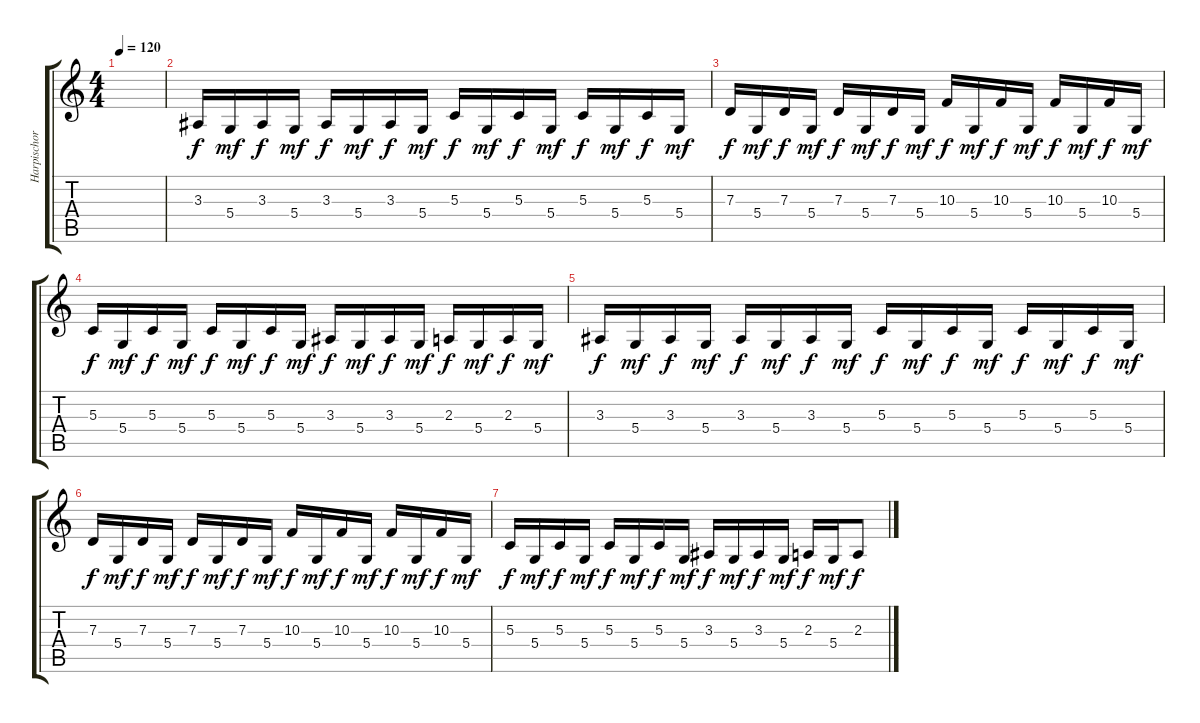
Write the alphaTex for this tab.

\track ("Harpischord" "Harpischor") {instrument harpsichord}
\staff {score tabs}
\tuning (E4 B3 G3 D3 A2 E2) {hide}
\ts (4 4)
\tempo 120
\clef g2
\ks c
|
3.3.16 5.4.16{dy mf} 3.3.16{dy f} 5.4.16{dy mf} 3.3.16{dy f} 5.4.16{dy mf} 3.3.16{dy f} 5.4.16{dy mf} 5.3.16{dy f} 5.4.16{dy mf} 5.3.16{dy f} 5.4.16{dy mf} 5.3.16{dy f} 5.4.16{dy mf} 5.3.16{dy f} 5.4.16{dy mf} |
7.3.16{dy f} 5.4.16{dy mf} 7.3.16{dy f} 5.4.16{dy mf} 7.3.16{dy f} 5.4.16{dy mf} 7.3.16{dy f} 5.4.16{dy mf} 10.3.16{dy f} 5.4.16{dy mf} 10.3.16{dy f} 5.4.16{dy mf} 10.3.16{dy f} 5.4.16{dy mf} 10.3.16{dy f} 5.4.16{dy mf} |
5.3.16{dy f} 5.4.16{dy mf} 5.3.16{dy f} 5.4.16{dy mf} 5.3.16{dy f} 5.4.16{dy mf} 5.3.16{dy f} 5.4.16{dy mf} 3.3.16{dy f} 5.4.16{dy mf} 3.3.16{dy f} 5.4.16{dy mf} 2.3.16{dy f} 5.4.16{dy mf} 2.3.16{dy f} 5.4.16{dy mf} |
3.3.16{dy f} 5.4.16{dy mf} 3.3.16{dy f} 5.4.16{dy mf} 3.3.16{dy f} 5.4.16{dy mf} 3.3.16{dy f} 5.4.16{dy mf} 5.3.16{dy f} 5.4.16{dy mf} 5.3.16{dy f} 5.4.16{dy mf} 5.3.16{dy f} 5.4.16{dy mf} 5.3.16{dy f} 5.4.16{dy mf} |
7.3.16{dy f} 5.4.16{dy mf} 7.3.16{dy f} 5.4.16{dy mf} 7.3.16{dy f} 5.4.16{dy mf} 7.3.16{dy f} 5.4.16{dy mf} 10.3.16{dy f} 5.4.16{dy mf} 10.3.16{dy f} 5.4.16{dy mf} 10.3.16{dy f} 5.4.16{dy mf} 10.3.16{dy f} 5.4.16{dy mf} |
5.3.16{dy f} 5.4.16{dy mf} 5.3.16{dy f} 5.4.16{dy mf} 5.3.16{dy f} 5.4.16{dy mf} 5.3.16{dy f} 5.4.16{dy mf} 3.3.16{dy f} 5.4.16{dy mf} 3.3.16{dy f} 5.4.16{dy mf} 2.3.16{dy f} 5.4.16{dy mf} 2.3.8{dy f}
